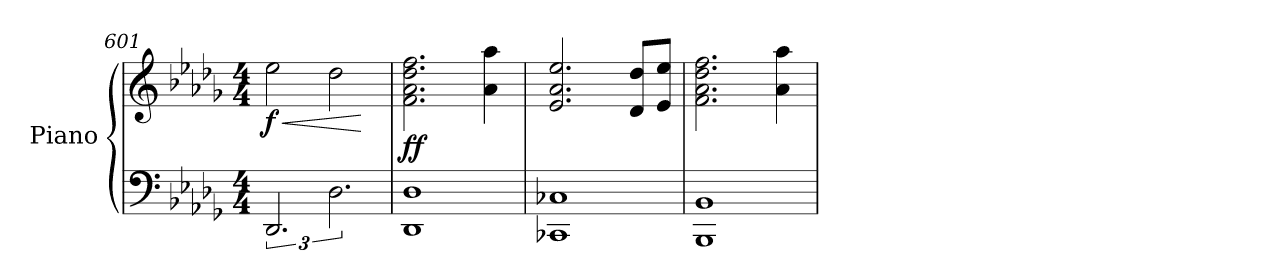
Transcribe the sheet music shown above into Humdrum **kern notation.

**kern	**kern	**dynam
*part1	*part1	*part1
*staff2	*staff1	*staff1/2
*I"Piano	*	*
*I'Pno.	*	*
*clefF4	*clefG2	*
*k[b-e-a-d-g-]	*k[b-e-a-d-g-]	*
*M4/4	*M4/4	*
=601	=601	=601
!	!	!LO:HP:b
!	!	!LO:DY:n=1:b
3.DD-	2ee-\	< f
3.D-	2dd-\	.
.	.	[
!!LO:LB:g=z
=602	=602	=602
!	!	!LO:DY:b
1DD- 1D-	2.f\ 2.a-\ 2.dd-\ 2.ff\	ff
.	4a-\ 4aa-\	.
=603	=603	=603
1CC-X 1C-X	2.e-/ 2.a-/ 2.ee-/	.
.	8d-/ 8dd-/L	.
.	8e-/ 8ee-/J	.
=604	=604	=604
1BBB- 1BB-	2.f\ 2.a-\ 2.dd-\ 2.ff\	.
.	4a-\ 4aa-\	.
=	=	=
*-	*-	*-
